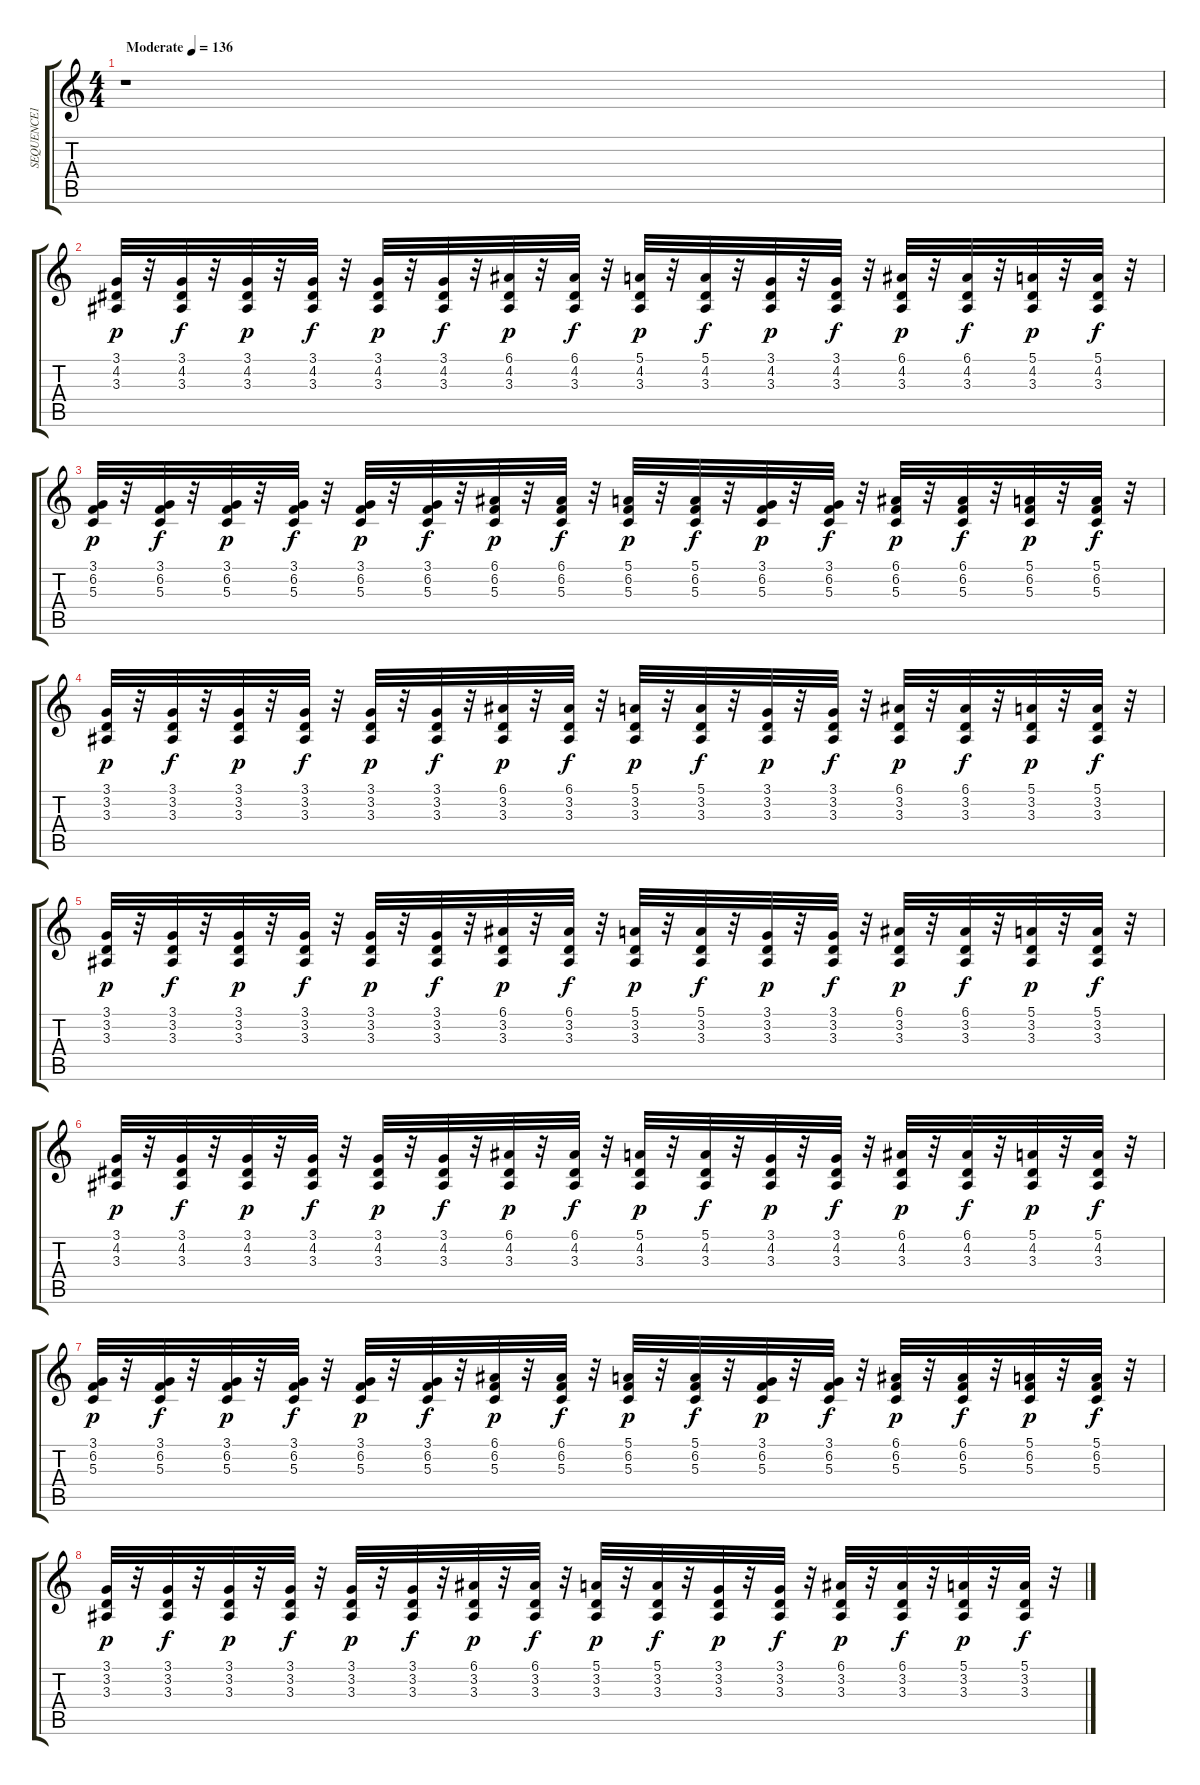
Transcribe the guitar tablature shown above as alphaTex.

\track ("SEQUENCE1" "SEQUENCE1") {instrument musicbox}
\staff {score tabs}
\tuning (E4 B3 G3 D3 A2 E2) {hide}
\ts (4 4)
\tempo (136 "Moderate")
\clef g2
\ks c
r.1{dy p instrument musicbox} |
(3.1 4.2 3.3).32 r.32 (3.1 4.2 3.3).32{dy f} r.32 (3.1 4.2 3.3).32{dy p} r.32 (3.1 4.2 3.3).32{dy f} r.32 (3.1 4.2 3.3).32{dy p} r.32 (3.1 4.2 3.3).32{dy f} r.32 (6.1 4.2 3.3).32{dy p} r.32 (6.1 4.2 3.3).32{dy f} r.32 (5.1 4.2 3.3).32{dy p} r.32 (5.1 4.2 3.3).32{dy f} r.32 (3.1 4.2 3.3).32{dy p} r.32 (3.1 4.2 3.3).32{dy f} r.32 (6.1 4.2 3.3).32{dy p} r.32 (6.1 4.2 3.3).32{dy f} r.32 (5.1 4.2 3.3).32{dy p} r.32 (5.1 4.2 3.3).32{dy f} r.32 |
(3.1 6.2 5.3).32{dy p} r.32 (3.1 6.2 5.3).32{dy f} r.32 (3.1 6.2 5.3).32{dy p} r.32 (3.1 6.2 5.3).32{dy f} r.32 (3.1 6.2 5.3).32{dy p} r.32 (3.1 6.2 5.3).32{dy f} r.32 (6.1 6.2 5.3).32{dy p} r.32 (6.1 6.2 5.3).32{dy f} r.32 (5.1 6.2 5.3).32{dy p} r.32 (5.1 6.2 5.3).32{dy f} r.32 (3.1 6.2 5.3).32{dy p} r.32 (3.1 6.2 5.3).32{dy f} r.32 (6.1 6.2 5.3).32{dy p} r.32 (6.1 6.2 5.3).32{dy f} r.32 (5.1 6.2 5.3).32{dy p} r.32 (5.1 6.2 5.3).32{dy f} r.32 |
(3.1 3.2 3.3).32{dy p} r.32 (3.1 3.2 3.3).32{dy f} r.32 (3.1 3.2 3.3).32{dy p} r.32 (3.1 3.2 3.3).32{dy f} r.32 (3.1 3.2 3.3).32{dy p} r.32 (3.1 3.2 3.3).32{dy f} r.32 (6.1 3.2 3.3).32{dy p} r.32 (6.1 3.2 3.3).32{dy f} r.32 (5.1 3.2 3.3).32{dy p} r.32 (5.1 3.2 3.3).32{dy f} r.32 (3.1 3.2 3.3).32{dy p} r.32 (3.1 3.2 3.3).32{dy f} r.32 (6.1 3.2 3.3).32{dy p} r.32 (6.1 3.2 3.3).32{dy f} r.32 (5.1 3.2 3.3).32{dy p} r.32 (5.1 3.2 3.3).32{dy f} r.32 |
(3.1 3.2 3.3).32{dy p} r.32 (3.1 3.2 3.3).32{dy f} r.32 (3.1 3.2 3.3).32{dy p} r.32 (3.1 3.2 3.3).32{dy f} r.32 (3.1 3.2 3.3).32{dy p} r.32 (3.1 3.2 3.3).32{dy f} r.32 (6.1 3.2 3.3).32{dy p} r.32 (6.1 3.2 3.3).32{dy f} r.32 (5.1 3.2 3.3).32{dy p} r.32 (5.1 3.2 3.3).32{dy f} r.32 (3.1 3.2 3.3).32{dy p} r.32 (3.1 3.2 3.3).32{dy f} r.32 (6.1 3.2 3.3).32{dy p} r.32 (6.1 3.2 3.3).32{dy f} r.32 (5.1 3.2 3.3).32{dy p} r.32 (5.1 3.2 3.3).32{dy f} r.32 |
(3.1 4.2 3.3).32{dy p} r.32 (3.1 4.2 3.3).32{dy f} r.32 (3.1 4.2 3.3).32{dy p} r.32 (3.1 4.2 3.3).32{dy f} r.32 (3.1 4.2 3.3).32{dy p} r.32 (3.1 4.2 3.3).32{dy f} r.32 (6.1 4.2 3.3).32{dy p} r.32 (6.1 4.2 3.3).32{dy f} r.32 (5.1 4.2 3.3).32{dy p} r.32 (5.1 4.2 3.3).32{dy f} r.32 (3.1 4.2 3.3).32{dy p} r.32 (3.1 4.2 3.3).32{dy f} r.32 (6.1 4.2 3.3).32{dy p} r.32 (6.1 4.2 3.3).32{dy f} r.32 (5.1 4.2 3.3).32{dy p} r.32 (5.1 4.2 3.3).32{dy f} r.32 |
(3.1 6.2 5.3).32{dy p} r.32 (3.1 6.2 5.3).32{dy f} r.32 (3.1 6.2 5.3).32{dy p} r.32 (3.1 6.2 5.3).32{dy f} r.32 (3.1 6.2 5.3).32{dy p} r.32 (3.1 6.2 5.3).32{dy f} r.32 (6.1 6.2 5.3).32{dy p} r.32 (6.1 6.2 5.3).32{dy f} r.32 (5.1 6.2 5.3).32{dy p} r.32 (5.1 6.2 5.3).32{dy f} r.32 (3.1 6.2 5.3).32{dy p} r.32 (3.1 6.2 5.3).32{dy f} r.32 (6.1 6.2 5.3).32{dy p} r.32 (6.1 6.2 5.3).32{dy f} r.32 (5.1 6.2 5.3).32{dy p} r.32 (5.1 6.2 5.3).32{dy f} r.32 |
(3.1 3.2 3.3).32{dy p} r.32 (3.1 3.2 3.3).32{dy f} r.32 (3.1 3.2 3.3).32{dy p} r.32 (3.1 3.2 3.3).32{dy f} r.32 (3.1 3.2 3.3).32{dy p} r.32 (3.1 3.2 3.3).32{dy f} r.32 (6.1 3.2 3.3).32{dy p} r.32 (6.1 3.2 3.3).32{dy f} r.32 (5.1 3.2 3.3).32{dy p} r.32 (5.1 3.2 3.3).32{dy f} r.32 (3.1 3.2 3.3).32{dy p} r.32 (3.1 3.2 3.3).32{dy f} r.32 (6.1 3.2 3.3).32{dy p} r.32 (6.1 3.2 3.3).32{dy f} r.32 (5.1 3.2 3.3).32{dy p} r.32 (5.1 3.2 3.3).32{dy f} r.32
